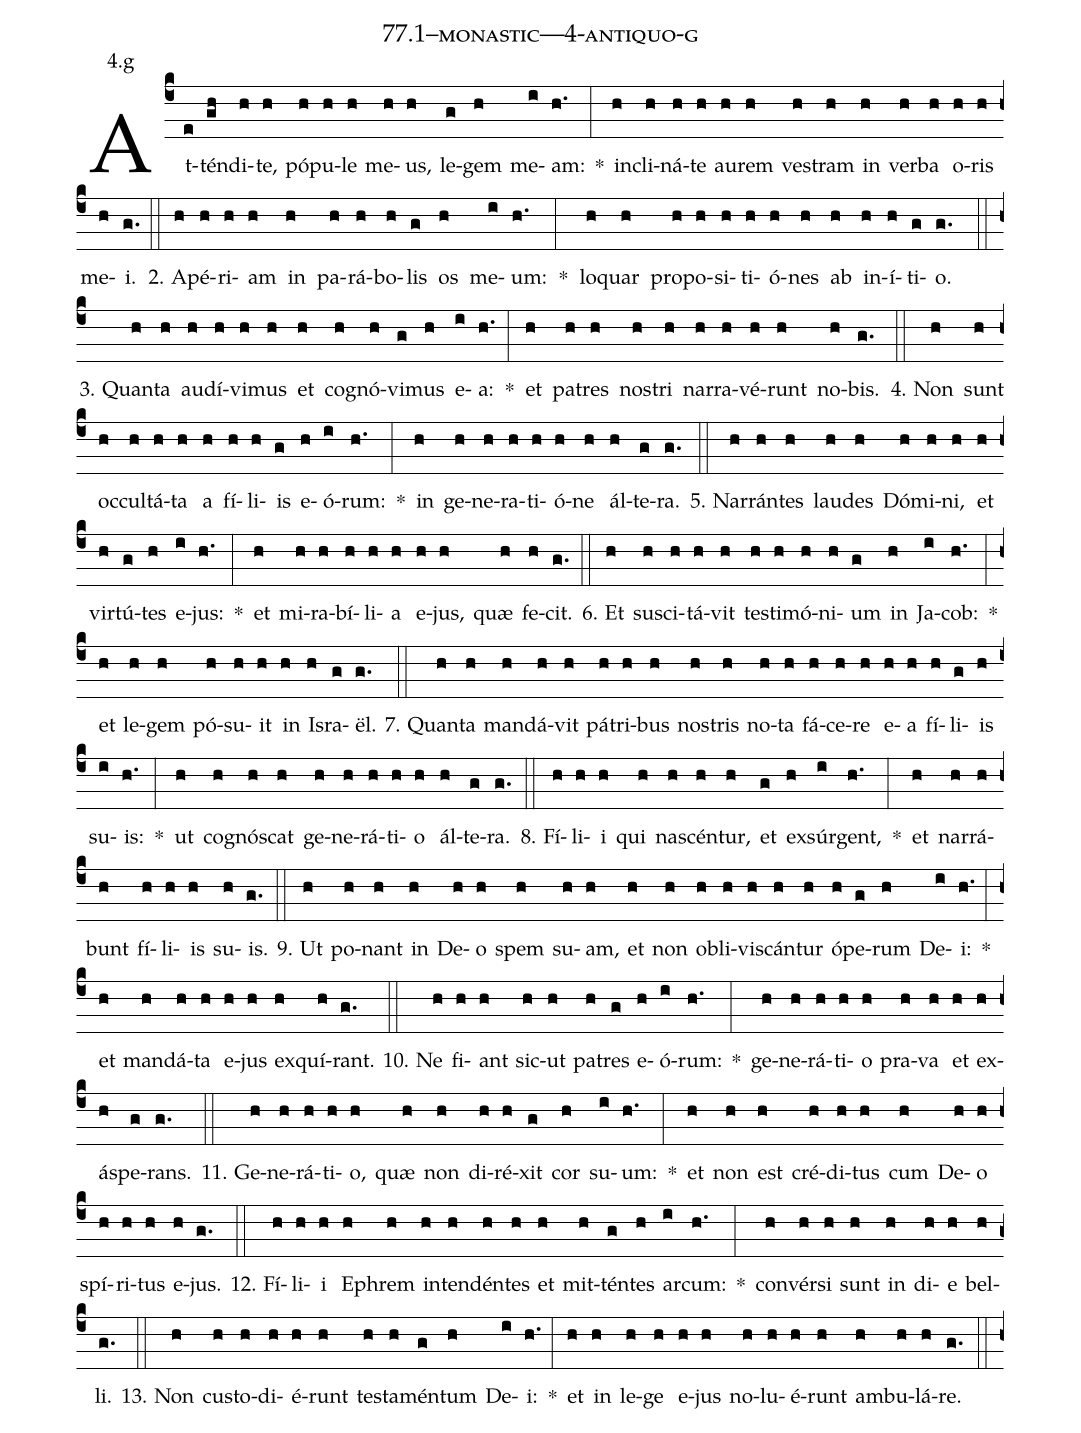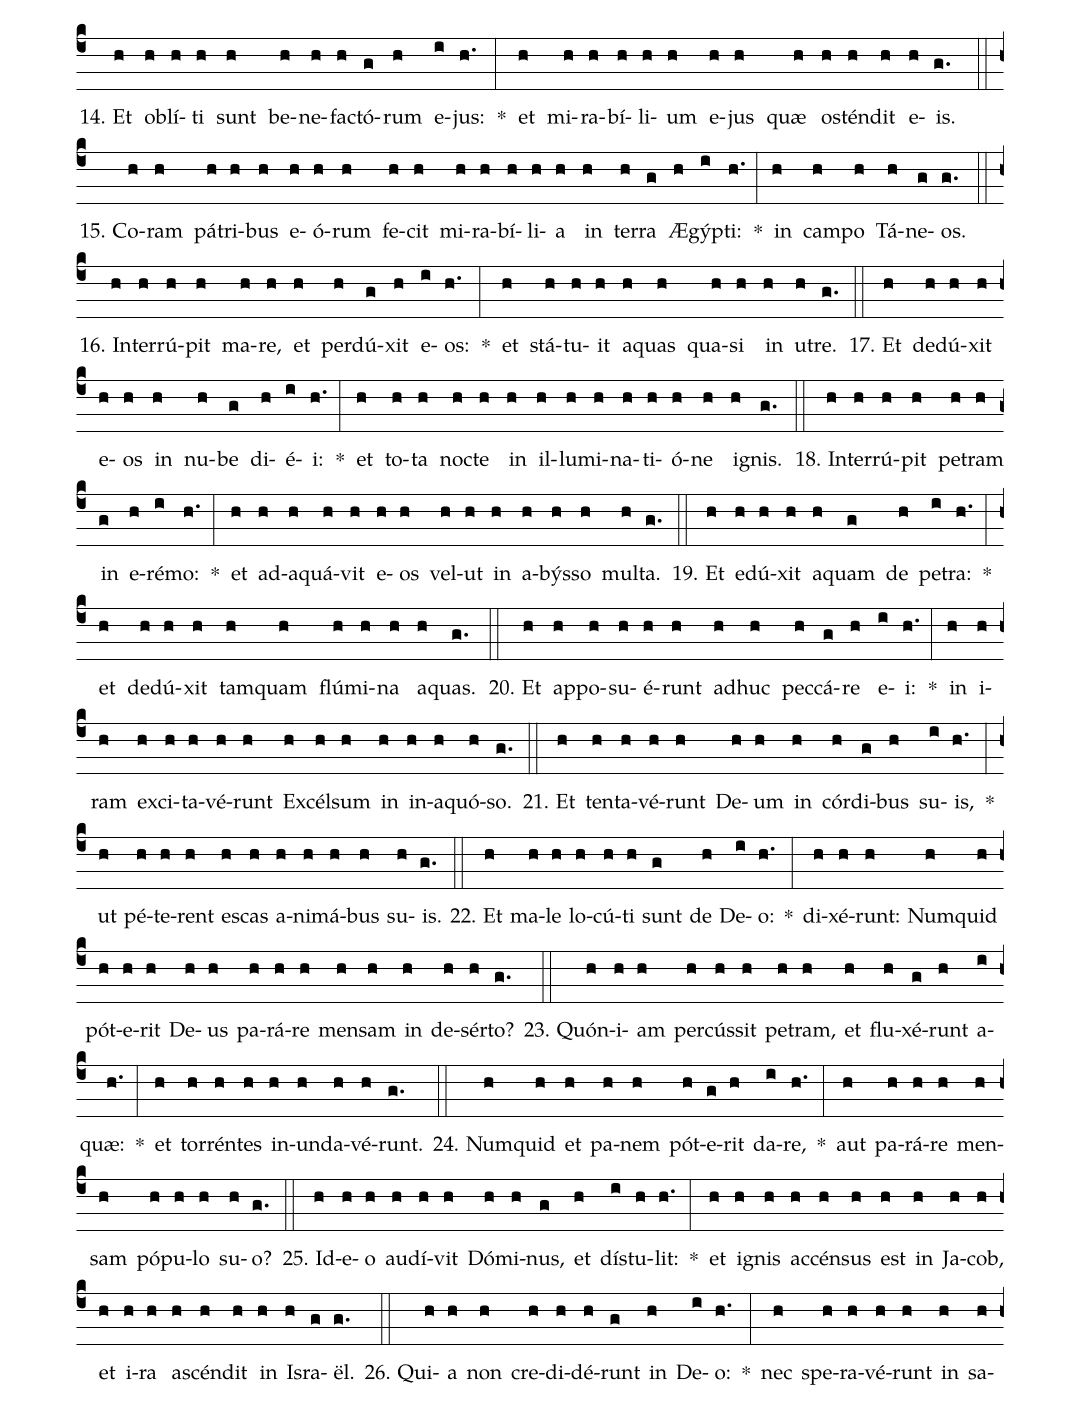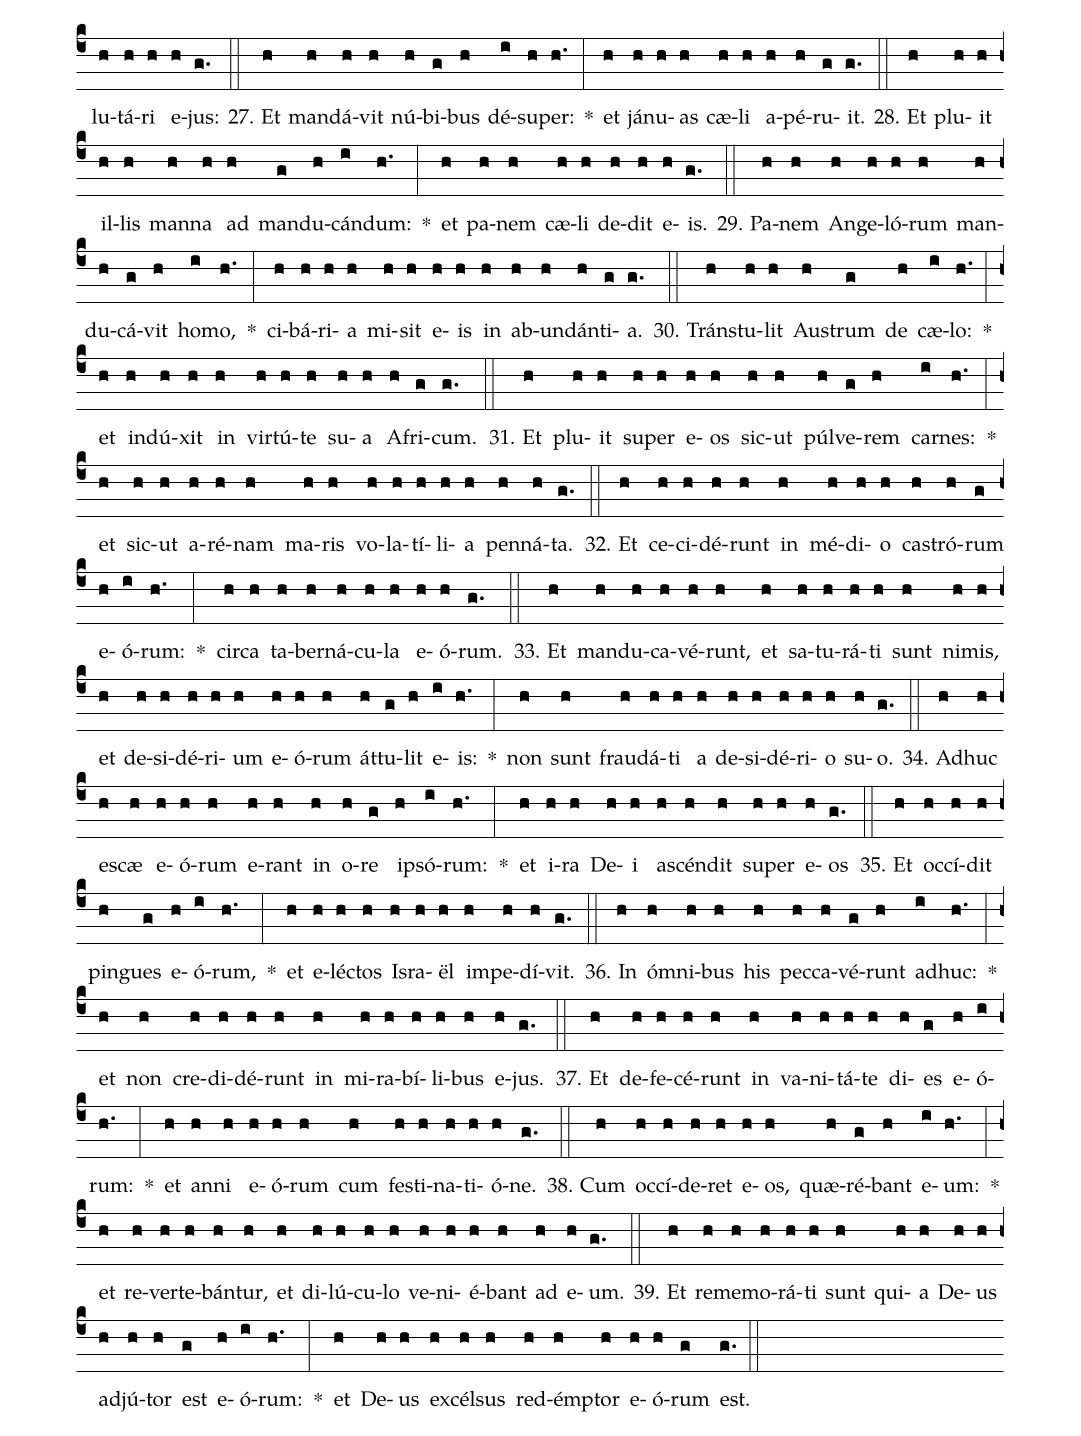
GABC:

name: 77.1--monastic---4-antiquo-g;
annotation: 4.g;
%%
(c4)At(e)tén(gh)di(h)te,(h) pó(h)pu(h)le(h) me(h)us,(h) le(g)gem(h) me(i)am:(h.) *(:) in(h)cli(h)ná(h)te(h) au(h)rem(h) ves(h)tram(h) in(h) ver(h)ba(h) o(h)ris(h) me(h)i.(g.) (::)
2. A(h)pé(h)ri(h)am(h) in(h) pa(h)rá(h)bo(h)lis(g) os(h) me(i)um:(h.) *(:) lo(h)quar(h) pro(h)po(h)si(h)ti(h)ó(h)nes(h) ab(h) in(h)í(h)ti(g)o.(g.) (::)
3. Quan(h)ta(h) au(h)dí(h)vi(h)mus(h) et(h) co(h)gnó(h)vi(g)mus(h) e(i)a:(h.) *(:) et(h) pa(h)tres(h) nos(h)tri(h) nar(h)ra(h)vé(h)runt(h) no(h)bis.(g.) (::)
4. Non(h) sunt(h) oc(h)cul(h)tá(h)ta(h) a(h) fí(h)li(h)is(g) e(h)ó(i)rum:(h.) *(:) in(h) ge(h)ne(h)ra(h)ti(h)ó(h)ne(h) ál(h)te(g)ra.(g.) (::)
5. Nar(h)rán(h)tes(h) lau(h)des(h) Dó(h)mi(h)ni,(h) et(h) vir(h)tú(g)tes(h) e(i)jus:(h.) *(:) et(h) mi(h)ra(h)bí(h)li(h)a(h) e(h)jus,(h) quæ(h) fe(h)cit.(g.) (::)
6. Et(h) su(h)sci(h)tá(h)vit(h) tes(h)ti(h)mó(h)ni(h)um(g) in(h) Ja(i)cob:(h.) *(:) et(h) le(h)gem(h) pó(h)su(h)it(h) in(h) Is(h)ra(g)ël.(g.) (::)
7. Quan(h)ta(h) man(h)dá(h)vit(h) pá(h)tri(h)bus(h) nos(h)tris(h) no(h)ta(h) fá(h)ce(h)re(h) e(h)a(h) fí(h)li(g)is(h) su(i)is:(h.) *(:) ut(h) co(h)gnós(h)cat(h) ge(h)ne(h)rá(h)ti(h)o(h) ál(h)te(g)ra.(g.) (::)
8. Fí(h)li(h)i(h) qui(h) na(h)scén(h)tur,(h) et(g) ex(h)súr(i)gent,(h.) *(:) et(h) nar(h)rá(h)bunt(h) fí(h)li(h)is(h) su(h)is.(g.) (::)
9. Ut(h) po(h)nant(h) in(h) De(h)o(h) spem(h) su(h)am,(h) et(h) non(h) ob(h)li(h)vis(h)cán(h)tur(h) ó(h)pe(g)rum(h) De(i)i:(h.) *(:) et(h) man(h)dá(h)ta(h) e(h)jus(h) ex(h)quí(h)rant.(g.) (::)
10. Ne(h) fi(h)ant(h) sic(h)ut(h) pa(h)tres(g) e(h)ó(i)rum:(h.) *(:) ge(h)ne(h)rá(h)ti(h)o(h) pra(h)va(h) et(h) ex(h)ás(h)pe(g)rans.(g.) (::)
11. Ge(h)ne(h)rá(h)ti(h)o,(h) quæ(h) non(h) di(h)ré(h)xit(g) cor(h) su(i)um:(h.) *(:) et(h) non(h) est(h) cré(h)di(h)tus(h) cum(h) De(h)o(h) spí(h)ri(h)tus(h) e(h)jus.(g.) (::)
12. Fí(h)li(h)i(h) E(h)phrem(h) in(h)ten(h)dén(h)tes(h) et(h) mit(h)tén(g)tes(h) ar(i)cum:(h.) *(:) con(h)vér(h)si(h) sunt(h) in(h) di(h)e(h) bel(h)li.(g.) (::)
13. Non(h) cus(h)to(h)di(h)é(h)runt(h) tes(h)ta(h)mén(g)tum(h) De(i)i:(h.) *(:) et(h) in(h) le(h)ge(h) e(h)jus(h) no(h)lu(h)é(h)runt(h) am(h)bu(h)lá(h)re.(g.) (::)
14. Et(h) ob(h)lí(h)ti(h) sunt(h) be(h)ne(h)fac(h)tó(g)rum(h) e(i)jus:(h.) *(:) et(h) mi(h)ra(h)bí(h)li(h)um(h) e(h)jus(h) quæ(h) os(h)tén(h)dit(h) e(h)is.(g.) (::)
15. Co(h)ram(h) pá(h)tri(h)bus(h) e(h)ó(h)rum(h) fe(h)cit(h) mi(h)ra(h)bí(h)li(h)a(h) in(h) ter(h)ra(g) Æ(h)gýp(i)ti:(h.) *(:) in(h) cam(h)po(h) Tá(h)ne(g)os.(g.) (::)
16. In(h)ter(h)rú(h)pit(h) ma(h)re,(h) et(h) per(h)dú(g)xit(h) e(i)os:(h.) *(:) et(h) stá(h)tu(h)it(h) a(h)quas(h) qua(h)si(h) in(h) u(h)tre.(g.) (::)
17. Et(h) de(h)dú(h)xit(h) e(h)os(h) in(h) nu(h)be(g) di(h)é(i)i:(h.) *(:) et(h) to(h)ta(h) noc(h)te(h) in(h) il(h)lu(h)mi(h)na(h)ti(h)ó(h)ne(h) i(h)gnis.(g.) (::)
18. In(h)ter(h)rú(h)pit(h) pe(h)tram(h) in(g) e(h)ré(i)mo:(h.) *(:) et(h) ad(h)a(h)quá(h)vit(h) e(h)os(h) vel(h)ut(h) in(h) a(h)býs(h)so(h) mul(h)ta.(g.) (::)
19. Et(h) e(h)dú(h)xit(h) a(h)quam(g) de(h) pe(i)tra:(h.) *(:) et(h) de(h)dú(h)xit(h) tam(h)quam(h) flú(h)mi(h)na(h) a(h)quas.(g.) (::)
20. Et(h) ap(h)po(h)su(h)é(h)runt(h) ad(h)huc(h) pec(h)cá(g)re(h) e(i)i:(h.) *(:) in(h) i(h)ram(h) ex(h)ci(h)ta(h)vé(h)runt(h) Ex(h)cél(h)sum(h) in(h) in(h)a(h)quó(h)so.(g.) (::)
21. Et(h) ten(h)ta(h)vé(h)runt(h) De(h)um(h) in(h) cór(h)di(g)bus(h) su(i)is,(h.) *(:) ut(h) pé(h)te(h)rent(h) es(h)cas(h) a(h)ni(h)má(h)bus(h) su(h)is.(g.) (::)
22. Et(h) ma(h)le(h) lo(h)cú(h)ti(h) sunt(g) de(h) De(i)o:(h.) *(:) di(h)xé(h)runt:(h) Num(h)quid(h) pót(h)e(h)rit(h) De(h)us(h) pa(h)rá(h)re(h) men(h)sam(h) in(h) de(h)sér(h)to?(g.) (::)
23. Quón(h)i(h)am(h) per(h)cús(h)sit(h) pe(h)tram,(h) et(h) flu(h)xé(g)runt(h) a(i)quæ:(h.) *(:) et(h) tor(h)rén(h)tes(h) in(h)un(h)da(h)vé(h)runt.(g.) (::)
24. Num(h)quid(h) et(h) pa(h)nem(h) pót(h)e(g)rit(h) da(i)re,(h.) *(:) aut(h) pa(h)rá(h)re(h) men(h)sam(h) pó(h)pu(h)lo(h) su(h)o?(g.) (::)
25. Id(h)e(h)o(h) au(h)dí(h)vit(h) Dó(h)mi(h)nus,(g) et(h) dís(i)tu(h)lit:(h.) *(:) et(h) i(h)gnis(h) ac(h)cén(h)sus(h) est(h) in(h) Ja(h)cob,(h) et(h) i(h)ra(h) a(h)scén(h)dit(h) in(h) Is(h)ra(g)ël.(g.) (::)
26. Qui(h)a(h) non(h) cre(h)di(h)dé(h)runt(g) in(h) De(i)o:(h.) *(:) nec(h) spe(h)ra(h)vé(h)runt(h) in(h) sa(h)lu(h)tá(h)ri(h) e(h)jus:(g.) (::)
27. Et(h) man(h)dá(h)vit(h) nú(h)bi(g)bus(h) dé(i)su(h)per:(h.) *(:) et(h) já(h)nu(h)as(h) cæ(h)li(h) a(h)pé(h)ru(g)it.(g.) (::)
28. Et(h) plu(h)it(h) il(h)lis(h) man(h)na(h) ad(h) man(g)du(h)cán(i)dum:(h.) *(:) et(h) pa(h)nem(h) cæ(h)li(h) de(h)dit(h) e(h)is.(g.) (::)
29. Pa(h)nem(h) An(h)ge(h)ló(h)rum(h) man(h)du(h)cá(g)vit(h) ho(i)mo,(h.) *(:) ci(h)bá(h)ri(h)a(h) mi(h)sit(h) e(h)is(h) in(h) ab(h)un(h)dán(h)ti(g)a.(g.) (::)
30. Tráns(h)tu(h)lit(h) Aus(h)trum(g) de(h) cæ(i)lo:(h.) *(:) et(h) in(h)dú(h)xit(h) in(h) vir(h)tú(h)te(h) su(h)a(h) A(h)fri(g)cum.(g.) (::)
31. Et(h) plu(h)it(h) su(h)per(h) e(h)os(h) sic(h)ut(h) púl(h)ve(g)rem(h) car(i)nes:(h.) *(:) et(h) sic(h)ut(h) a(h)ré(h)nam(h) ma(h)ris(h) vo(h)la(h)tí(h)li(h)a(h) pen(h)ná(h)ta.(g.) (::)
32. Et(h) ce(h)ci(h)dé(h)runt(h) in(h) mé(h)di(h)o(h) cas(h)tró(h)rum(g) e(h)ó(i)rum:(h.) *(:) cir(h)ca(h) ta(h)ber(h)ná(h)cu(h)la(h) e(h)ó(h)rum.(g.) (::)
33. Et(h) man(h)du(h)ca(h)vé(h)runt,(h) et(h) sa(h)tu(h)rá(h)ti(h) sunt(h) ni(h)mis,(h) et(h) de(h)si(h)dé(h)ri(h)um(h) e(h)ó(h)rum(h) át(h)tu(g)lit(h) e(i)is:(h.) *(:) non(h) sunt(h) frau(h)dá(h)ti(h) a(h) de(h)si(h)dé(h)ri(h)o(h) su(h)o.(g.) (::)
34. Ad(h)huc(h) e(h)scæ(h) e(h)ó(h)rum(h) e(h)rant(h) in(h) o(h)re(g) ip(h)só(i)rum:(h.) *(:) et(h) i(h)ra(h) De(h)i(h) a(h)scén(h)dit(h) su(h)per(h) e(h)os(g.) (::)
35. Et(h) oc(h)cí(h)dit(h) pin(h)gues(g) e(h)ó(i)rum,(h.) *(:) et(h) e(h)léc(h)tos(h) Is(h)ra(h)ël(h) im(h)pe(h)dí(h)vit.(g.) (::)
36. In(h) óm(h)ni(h)bus(h) his(h) pec(h)ca(h)vé(g)runt(h) ad(i)huc:(h.) *(:) et(h) non(h) cre(h)di(h)dé(h)runt(h) in(h) mi(h)ra(h)bí(h)li(h)bus(h) e(h)jus.(g.) (::)
37. Et(h) de(h)fe(h)cé(h)runt(h) in(h) va(h)ni(h)tá(h)te(h) di(h)es(g) e(h)ó(i)rum:(h.) *(:) et(h) an(h)ni(h) e(h)ó(h)rum(h) cum(h) fes(h)ti(h)na(h)ti(h)ó(h)ne.(g.) (::)
38. Cum(h) oc(h)cí(h)de(h)ret(h) e(h)os,(h) quæ(h)ré(g)bant(h) e(i)um:(h.) *(:) et(h) re(h)ver(h)te(h)bán(h)tur,(h) et(h) di(h)lú(h)cu(h)lo(h) ve(h)ni(h)é(h)bant(h) ad(h) e(h)um.(g.) (::)
39. Et(h) re(h)me(h)mo(h)rá(h)ti(h) sunt(h) qui(h)a(h) De(h)us(h) ad(h)jú(h)tor(h) est(g) e(h)ó(i)rum:(h.) *(:) et(h) De(h)us(h) ex(h)cél(h)sus(h) red(h)émp(h)tor(h) e(h)ó(h)rum(g) est.(g.) (::)
